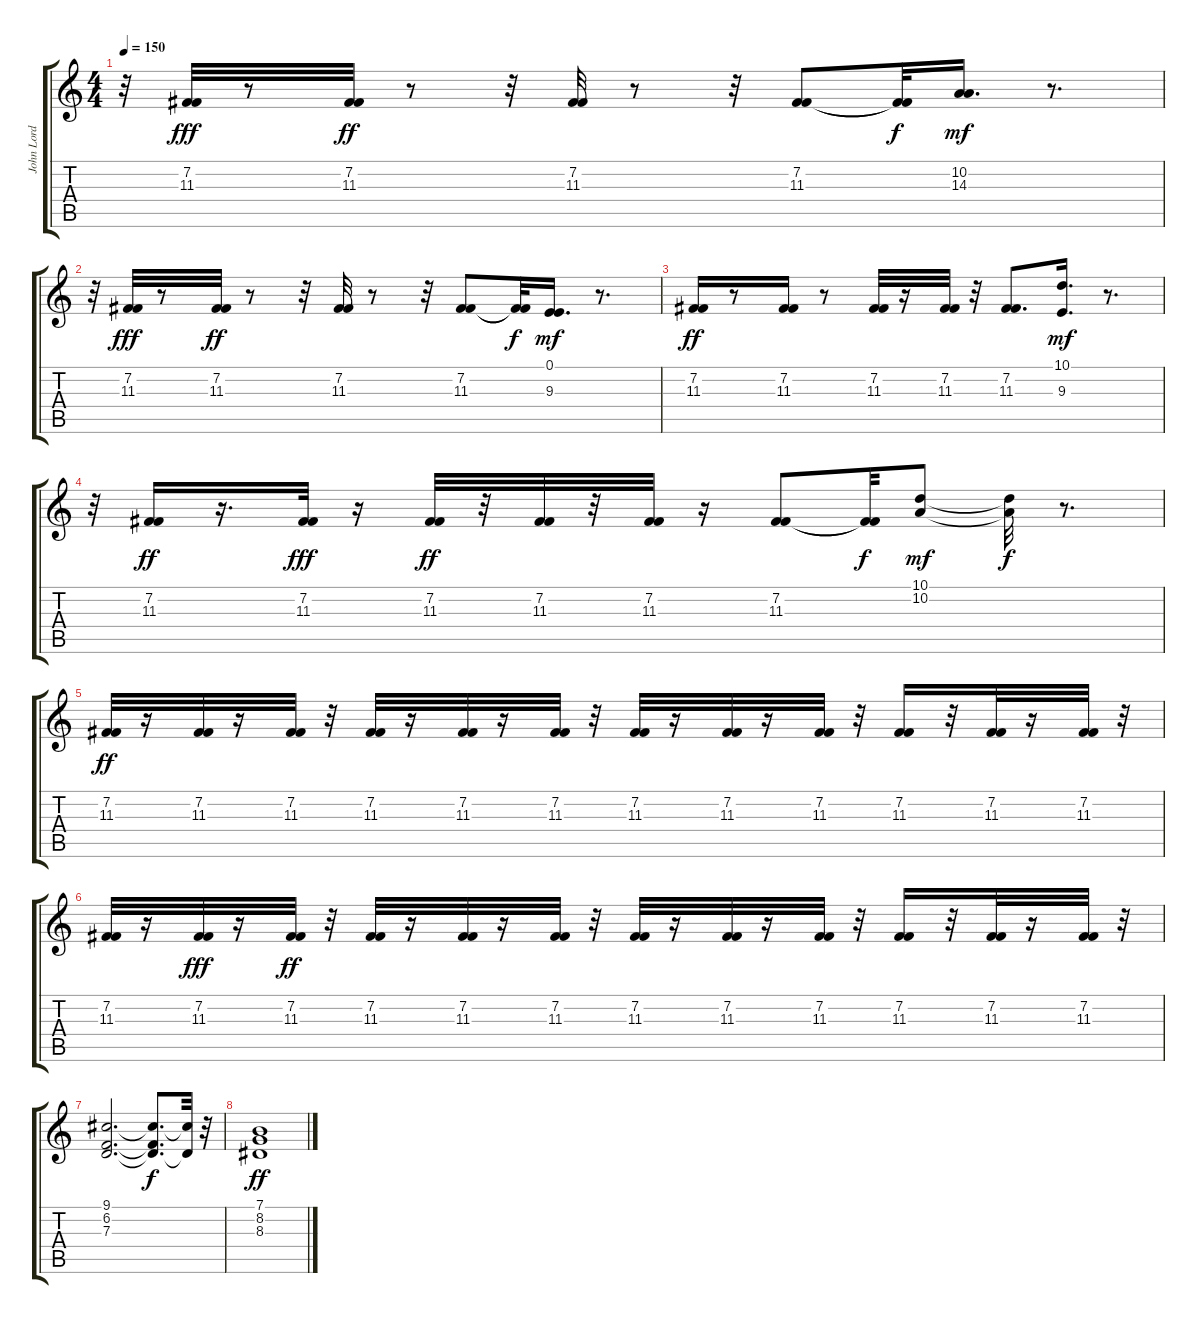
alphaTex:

\track ("John Lord" "John Lord") {instrument rockorgan}
\staff {score tabs}
\tuning (E4 B3 G3 D3 A2 E2) {hide}
\ts (4 4)
\tempo 150
\clef g2
\ks c
r.32{dy mf} (7.2 11.3).32{dy fff} r.8 (7.2 11.3).32{dy ff} r.8 r.32 (7.2 11.3).32 r.8 r.32 (7.2 11.3).8 (7.2{t} 11.3{t}).32{dy f} (10.2 14.3).16{d dy mf} r.8{d} |
r.32 (7.2 11.3).32{dy fff} r.8 (7.2 11.3).32{dy ff} r.8 r.32 (7.2 11.3).32 r.8 r.32 (7.2 11.3).8 (7.2{t} 11.3{t}).32{dy f} (0.1 9.3).16{d dy mf} r.8{d} |
(7.2 11.3).16{dy ff} r.8 (7.2 11.3).16 r.8 (7.2 11.3).32 r.16 (7.2 11.3).32 r.32 (7.2 11.3).8{d} (10.1 9.3).16{d dy mf} r.8{d} |
r.32 (7.2 11.3).16{dy ff} r.16{d} (7.2 11.3).32{dy fff} r.16 (7.2 11.3).32{dy ff} r.32 (7.2 11.3).32 r.32 (7.2 11.3).32 r.16 (7.2 11.3).8 (7.2{t} 11.3{t}).32{dy f} (10.1 10.2).8{dy mf} (10.1{t} 10.2{t}).32{dy f} r.8{d} |
(7.2 11.3).32{dy ff} r.16 (7.2 11.3).32 r.16 (7.2 11.3).32 r.32 (7.2 11.3).32 r.16 (7.2 11.3).32 r.16 (7.2 11.3).32 r.32 (7.2 11.3).32 r.16 (7.2 11.3).32 r.16 (7.2 11.3).32 r.32 (7.2 11.3).16 r.32 (7.2 11.3).32 r.16 (7.2 11.3).32 r.32 |
(7.2 11.3).32 r.16 (7.2 11.3).32{dy fff} r.16 (7.2 11.3).32{dy ff} r.32 (7.2 11.3).32 r.16 (7.2 11.3).32 r.16 (7.2 11.3).32 r.32 (7.2 11.3).32 r.16 (7.2 11.3).32 r.16 (7.2 11.3).32 r.32 (7.2 11.3).16 r.32 (7.2 11.3).32 r.16 (7.2 11.3).32 r.32 |
(9.1 6.2 7.3).2{d} (9.1{t} 6.2{t} 7.3{t}).8{d dy f} (9.1{t} 7.3{t}).32 r.32 |
(7.1 8.2 8.3).1{dy ff}
